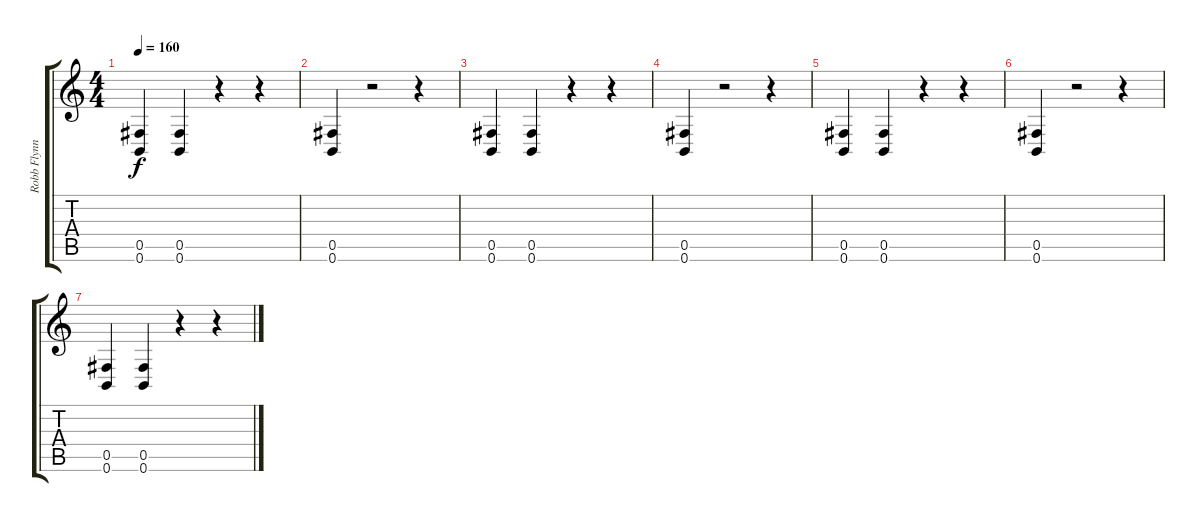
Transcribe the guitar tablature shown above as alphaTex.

\track ("Robb Flynn" "Robb Flynn") {instrument distortionguitar}
\staff {score tabs}
\tuning (Db4 Ab3 E3 B2 Gb2 B1) {hide}
\ts (4 4)
\tempo 160
\clef g2
\ks c
(0.5 0.6).4{dy f} (0.5 0.6).4 r.4 r.4 |
(0.5 0.6).4 r.2 r.4 |
(0.5 0.6).4 (0.5 0.6).4 r.4 r.4 |
(0.5 0.6).4 r.2 r.4 |
(0.5 0.6).4 (0.5 0.6).4 r.4 r.4 |
(0.5 0.6).4 r.2 r.4 |
(0.5 0.6).4 (0.5 0.6).4 r.4 r.4
